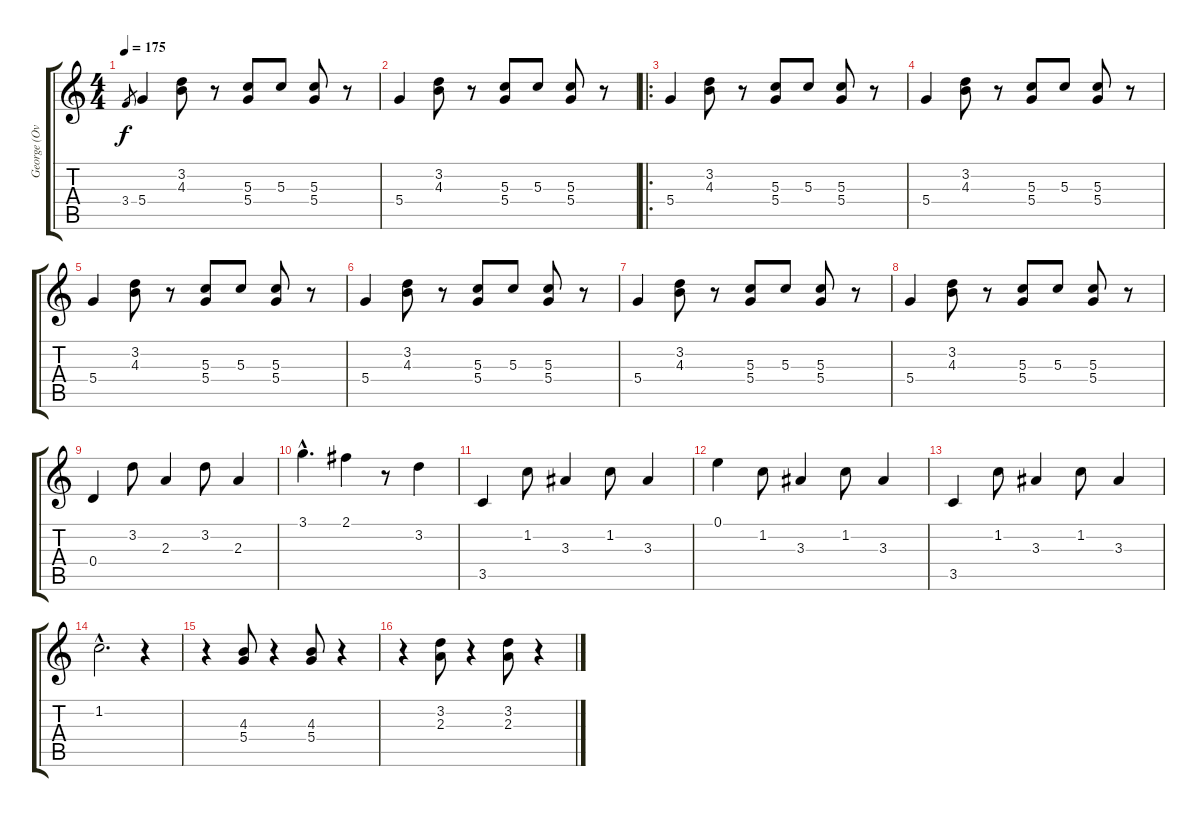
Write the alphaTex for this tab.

\track ("George (Overdriven guitar)" "George (Ov") {instrument overdrivenguitar}
\staff {score tabs}
\tuning (E4 B3 G3 D3 A2 E2) {hide}
\ts (4 4)
\tempo 175
\clef g2
\ks c
3.4.8{gr dy f instrument overdrivenguitar} 5.4.4 (3.2 4.3).8 r.8 (5.3 5.4).8 5.3.8 (5.3 5.4).8 r.8 |
5.4.4 (3.2 4.3).8 r.8 (5.3 5.4).8 5.3.8 (5.3 5.4).8 r.8 |
\ro
5.4.4 (3.2 4.3).8 r.8 (5.3 5.4).8 5.3.8 (5.3 5.4).8 r.8 |
5.4.4 (3.2 4.3).8 r.8 (5.3 5.4).8 5.3.8 (5.3 5.4).8 r.8 |
5.4.4 (3.2 4.3).8 r.8 (5.3 5.4).8 5.3.8 (5.3 5.4).8 r.8 |
5.4.4 (3.2 4.3).8 r.8 (5.3 5.4).8 5.3.8 (5.3 5.4).8 r.8 |
5.4.4 (3.2 4.3).8 r.8 (5.3 5.4).8 5.3.8 (5.3 5.4).8 r.8 |
5.4.4 (3.2 4.3).8 r.8 (5.3 5.4).8 5.3.8 (5.3 5.4).8 r.8 |
0.4.4 3.2.8 2.3.4 3.2.8 2.3.4 |
3.1{hac}.4{d} 2.1.4 r.8 3.2.4 |
3.5.4 1.2.8 3.3.4 1.2.8 3.3.4 |
0.1.4 1.2.8 3.3.4 1.2.8 3.3.4 |
3.5.4 1.2.8 3.3.4 1.2.8 3.3.4 |
1.2{hac}.2{d} r.4 |
r.4 (4.3 5.4).8 r.4 (4.3 5.4).8 r.4 |
r.4 (3.2 2.3).8 r.4 (3.2 2.3).8 r.4
